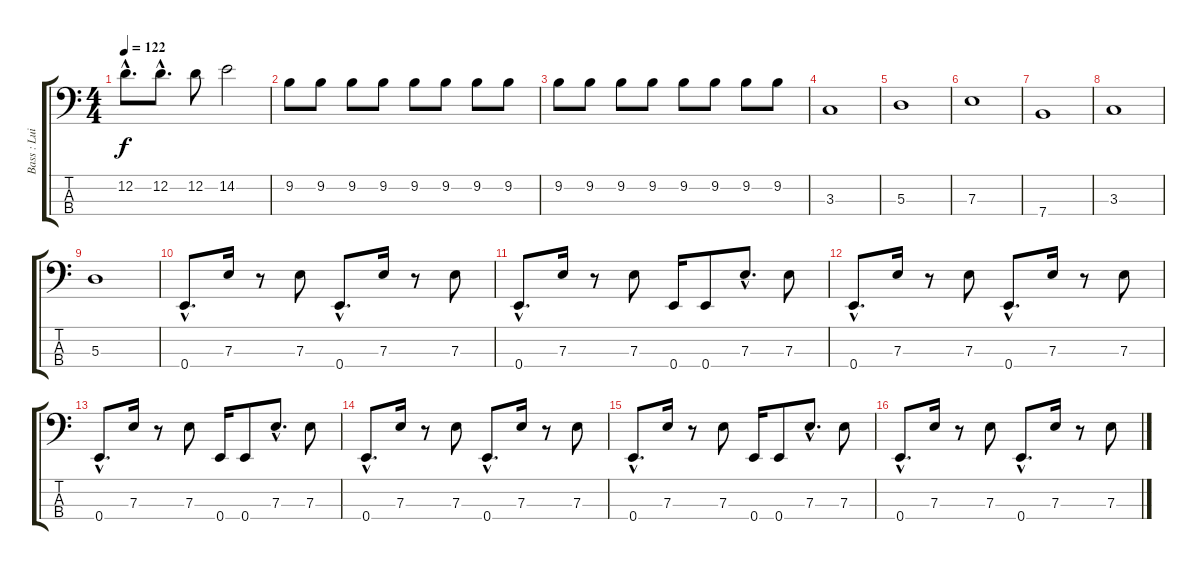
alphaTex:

\track ("Bass : Luis Mariutti" "Bass : Lui") {instrument slapbass1}
\staff {score tabs}
\tuning (G2 D2 A1 E1) {hide}
\ts (4 4)
\tempo 122
\clef f4
\ks c
12.2{hac}.8{d dy f} 12.2{hac}.8{d} 12.2.8 14.2.2 |
9.2.8 9.2.8 9.2.8 9.2.8 9.2.8 9.2.8 9.2.8 9.2.8 |
9.2.8 9.2.8 9.2.8 9.2.8 9.2.8 9.2.8 9.2.8 9.2.8 |
3.3.1 |
5.3.1 |
7.3.1 |
7.4.1 |
3.3.1 |
5.3.1 |
0.4{hac}.8{d} 7.3.16 r.8 7.3.8 0.4{hac}.8{d} 7.3.16 r.8 7.3.8 |
0.4{hac}.8{d} 7.3.16 r.8 7.3.8 0.4.16 0.4.8 7.3{hac}.8{d} 7.3.8 |
0.4{hac}.8{d} 7.3.16 r.8 7.3.8 0.4{hac}.8{d} 7.3.16 r.8 7.3.8 |
0.4{hac}.8{d} 7.3.16 r.8 7.3.8 0.4.16 0.4.8 7.3{hac}.8{d} 7.3.8 |
0.4{hac}.8{d} 7.3.16 r.8 7.3.8 0.4{hac}.8{d} 7.3.16 r.8 7.3.8 |
0.4{hac}.8{d} 7.3.16 r.8 7.3.8 0.4.16 0.4.8 7.3{hac}.8{d} 7.3.8 |
0.4{hac}.8{d} 7.3.16 r.8 7.3.8 0.4{hac}.8{d} 7.3.16 r.8 7.3.8
